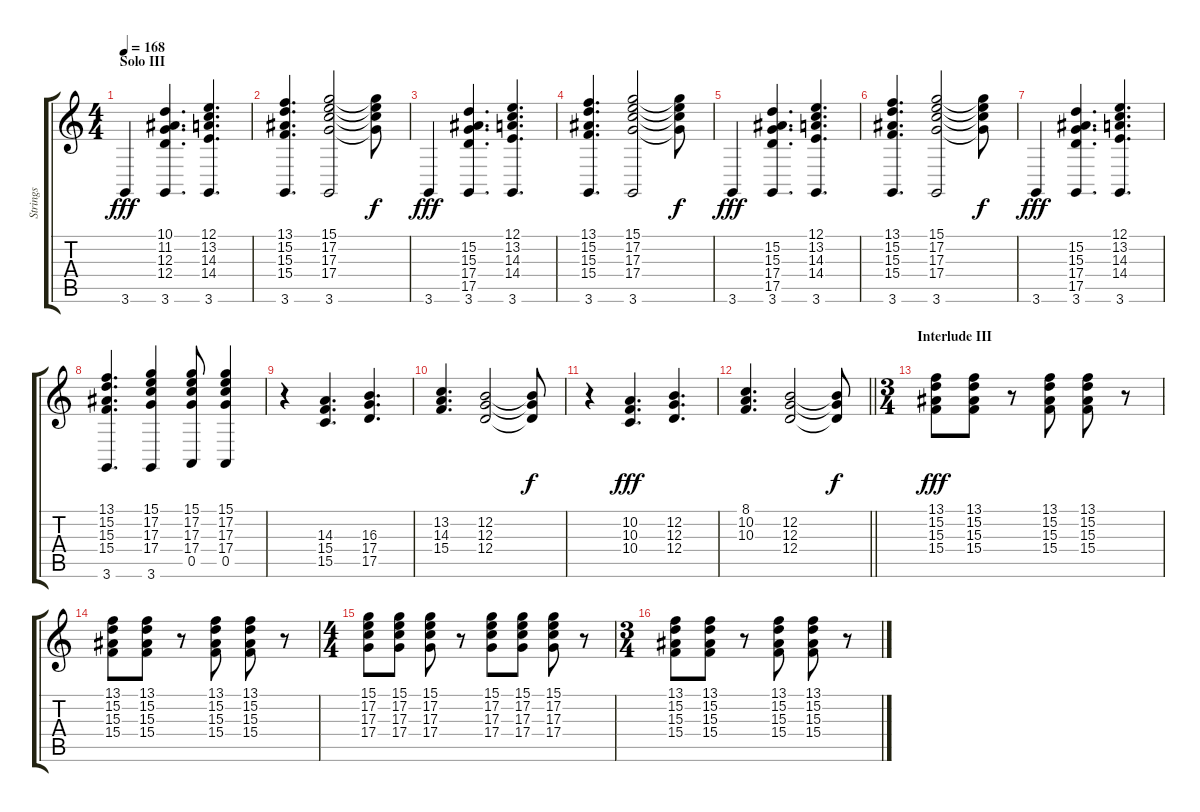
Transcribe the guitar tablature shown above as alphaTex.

\track ("Strings" "Strings") {instrument stringensemble1}
\staff {score tabs}
\tuning (E4 B3 G3 D3 A2 E2) {hide}
\ts (4 4)
\section ("" "Solo III")
\tempo 168
\clef g2
\ks c
3.6.4{dy fff} (10.1 11.2 12.3 12.4 3.6).4{d} (12.1 13.2 14.3 14.4 3.6).4{d} |
(13.1 15.2 15.3 15.4 3.6).4{d} (15.1 17.2 17.3 17.4 3.6).2 (15.1{t} 17.2{t} 17.3{t} 17.4{t}).8{dy f} |
3.6.4{dy fff} (15.2 15.3 17.4 17.5 3.6).4{d} (12.1 13.2 14.3 14.4 3.6).4{d} |
(13.1 15.2 15.3 15.4 3.6).4{d} (15.1 17.2 17.3 17.4 3.6).2 (15.1{t} 17.2{t} 17.3{t} 17.4{t}).8{dy f} |
3.6.4{dy fff} (15.2 15.3 17.4 17.5 3.6).4{d} (12.1 13.2 14.3 14.4 3.6).4{d} |
(13.1 15.2 15.3 15.4 3.6).4{d} (15.1 17.2 17.3 17.4 3.6).2 (15.1{t} 17.2{t} 17.3{t} 17.4{t}).8{dy f} |
3.6.4{dy fff} (15.2 15.3 17.4 17.5 3.6).4{d} (12.1 13.2 14.3 14.4 3.6).4{d} |
(13.1 15.2 15.3 15.4 3.6).4{d} (15.1 17.2 17.3 17.4 3.6).4 (15.1 17.2 17.3 17.4 0.5).8 (15.1 17.2 17.3 17.4 0.5).4 |
r.4 (14.3 15.4 15.5).4{d} (16.3 17.4 17.5).4{d} |
(13.2 14.3 15.4).4{d} (12.2 12.3 12.4).2 (12.2{t} 12.3{t} 12.4{t}).8{dy f} |
r.4 (10.2 10.3 10.4).4{d dy fff} (12.2 12.3 12.4).4{d} |
\barLineRight lightlight
(8.1 10.2 10.3).4{d} (12.2 12.3 12.4).2 (12.2{t} 12.3{t} 12.4{t}).8{dy f} |
\ts (3 4)
\section ("" "Interlude III")
(13.1 15.2 15.3 15.4).8{dy fff} (13.1 15.2 15.3 15.4).8 r.8 (13.1 15.2 15.3 15.4).8 (13.1 15.2 15.3 15.4).8 r.8 |
(13.1 15.2 15.3 15.4).8 (13.1 15.2 15.3 15.4).8 r.8 (13.1 15.2 15.3 15.4).8 (13.1 15.2 15.3 15.4).8 r.8 |
\ts (4 4)
(15.1 17.2 17.3 17.4).8 (15.1 17.2 17.3 17.4).8 (15.1 17.2 17.3 17.4).8 r.8 (15.1 17.2 17.3 17.4).8 (15.1 17.2 17.3 17.4).8 (15.1 17.2 17.3 17.4).8 r.8 |
\ts (3 4)
(13.1 15.2 15.3 15.4).8 (13.1 15.2 15.3 15.4).8 r.8 (13.1 15.2 15.3 15.4).8 (13.1 15.2 15.3 15.4).8 r.8
